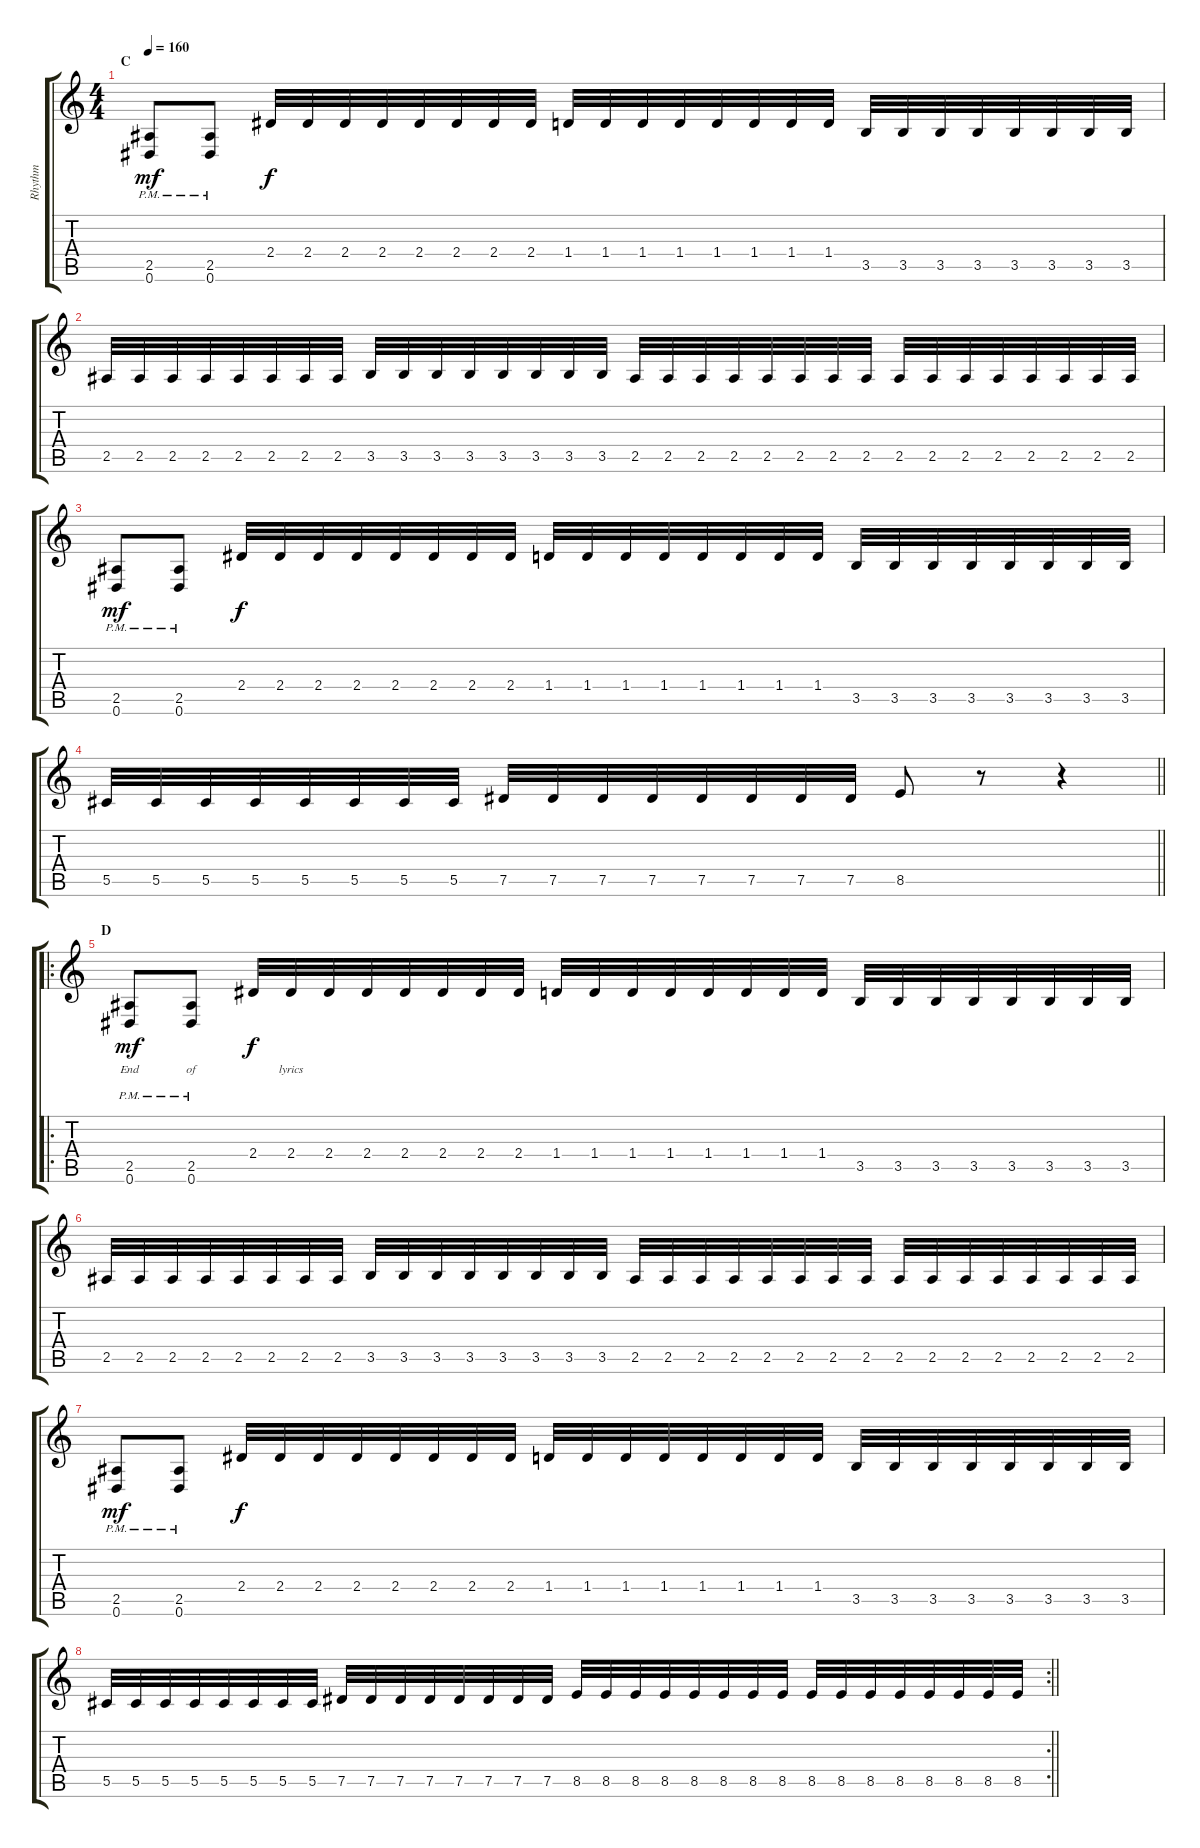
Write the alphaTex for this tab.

\track ("Rhythm" "Rhythm") {instrument overdrivenguitar}
\staff {score tabs}
\tuning (Eb4 Bb3 Gb3 Db3 Ab2 Eb2) {hide}
\ts (4 4)
\section ("" "C")
\tempo 160
\clef g2
\ks c
(2.5{pm} 0.6{pm}).8{dy mf} (2.5{pm} 0.6{pm}).8 2.4.32{dy f} 2.4.32 2.4.32 2.4.32 2.4.32 2.4.32 2.4.32 2.4.32 1.4.32 1.4.32 1.4.32 1.4.32 1.4.32 1.4.32 1.4.32 1.4.32 3.5.32 3.5.32 3.5.32 3.5.32 3.5.32 3.5.32 3.5.32 3.5.32 |
2.5.32 2.5.32 2.5.32 2.5.32 2.5.32 2.5.32 2.5.32 2.5.32 3.5.32 3.5.32 3.5.32 3.5.32 3.5.32 3.5.32 3.5.32 3.5.32 2.5.32 2.5.32 2.5.32 2.5.32 2.5.32 2.5.32 2.5.32 2.5.32 2.5.32 2.5.32 2.5.32 2.5.32 2.5.32 2.5.32 2.5.32 2.5.32 |
(2.5{pm} 0.6{pm}).8{dy mf} (2.5{pm} 0.6{pm}).8 2.4.32{dy f} 2.4.32 2.4.32 2.4.32 2.4.32 2.4.32 2.4.32 2.4.32 1.4.32 1.4.32 1.4.32 1.4.32 1.4.32 1.4.32 1.4.32 1.4.32 3.5.32 3.5.32 3.5.32 3.5.32 3.5.32 3.5.32 3.5.32 3.5.32 |
\barLineRight lightlight
5.5.32 5.5.32 5.5.32 5.5.32 5.5.32 5.5.32 5.5.32 5.5.32 7.5.32 7.5.32 7.5.32 7.5.32 7.5.32 7.5.32 7.5.32 7.5.32 8.5.8 r.8 r.4 |
\ro
\section ("" "D")
(2.5{pm} 0.6{pm}).8{lyrics (0 "") lyrics (1 "End") lyrics (2 "") lyrics (3 "") lyrics (4 "") dy mf} (2.5{pm} 0.6{pm}).8{lyrics (0 "") lyrics (1 "of") lyrics (2 "") lyrics (3 "") lyrics (4 "")} 2.4.32{lyrics (0 "") lyrics (1 "") lyrics (2 "") lyrics (3 "") lyrics (4 "") dy f} 2.4.32{lyrics (0 "") lyrics (1 "lyrics") lyrics (2 "") lyrics (3 "") lyrics (4 "")} 2.4.32 2.4.32 2.4.32 2.4.32 2.4.32 2.4.32 1.4.32 1.4.32 1.4.32 1.4.32 1.4.32 1.4.32 1.4.32 1.4.32 3.5.32 3.5.32 3.5.32 3.5.32 3.5.32 3.5.32 3.5.32 3.5.32 |
2.5.32 2.5.32 2.5.32 2.5.32 2.5.32 2.5.32 2.5.32 2.5.32 3.5.32 3.5.32 3.5.32 3.5.32 3.5.32 3.5.32 3.5.32 3.5.32 2.5.32 2.5.32 2.5.32 2.5.32 2.5.32 2.5.32 2.5.32 2.5.32 2.5.32 2.5.32 2.5.32 2.5.32 2.5.32 2.5.32 2.5.32 2.5.32 |
(2.5{pm} 0.6{pm}).8{dy mf} (2.5{pm} 0.6{pm}).8 2.4.32{dy f} 2.4.32 2.4.32 2.4.32 2.4.32 2.4.32 2.4.32 2.4.32 1.4.32 1.4.32 1.4.32 1.4.32 1.4.32 1.4.32 1.4.32 1.4.32 3.5.32 3.5.32 3.5.32 3.5.32 3.5.32 3.5.32 3.5.32 3.5.32 |
\rc 2
\barLineRight lightlight
5.5.32 5.5.32 5.5.32 5.5.32 5.5.32 5.5.32 5.5.32 5.5.32 7.5.32 7.5.32 7.5.32 7.5.32 7.5.32 7.5.32 7.5.32 7.5.32 8.5.32 8.5.32 8.5.32 8.5.32 8.5.32 8.5.32 8.5.32 8.5.32 8.5.32 8.5.32 8.5.32 8.5.32 8.5.32 8.5.32 8.5.32 8.5.32
